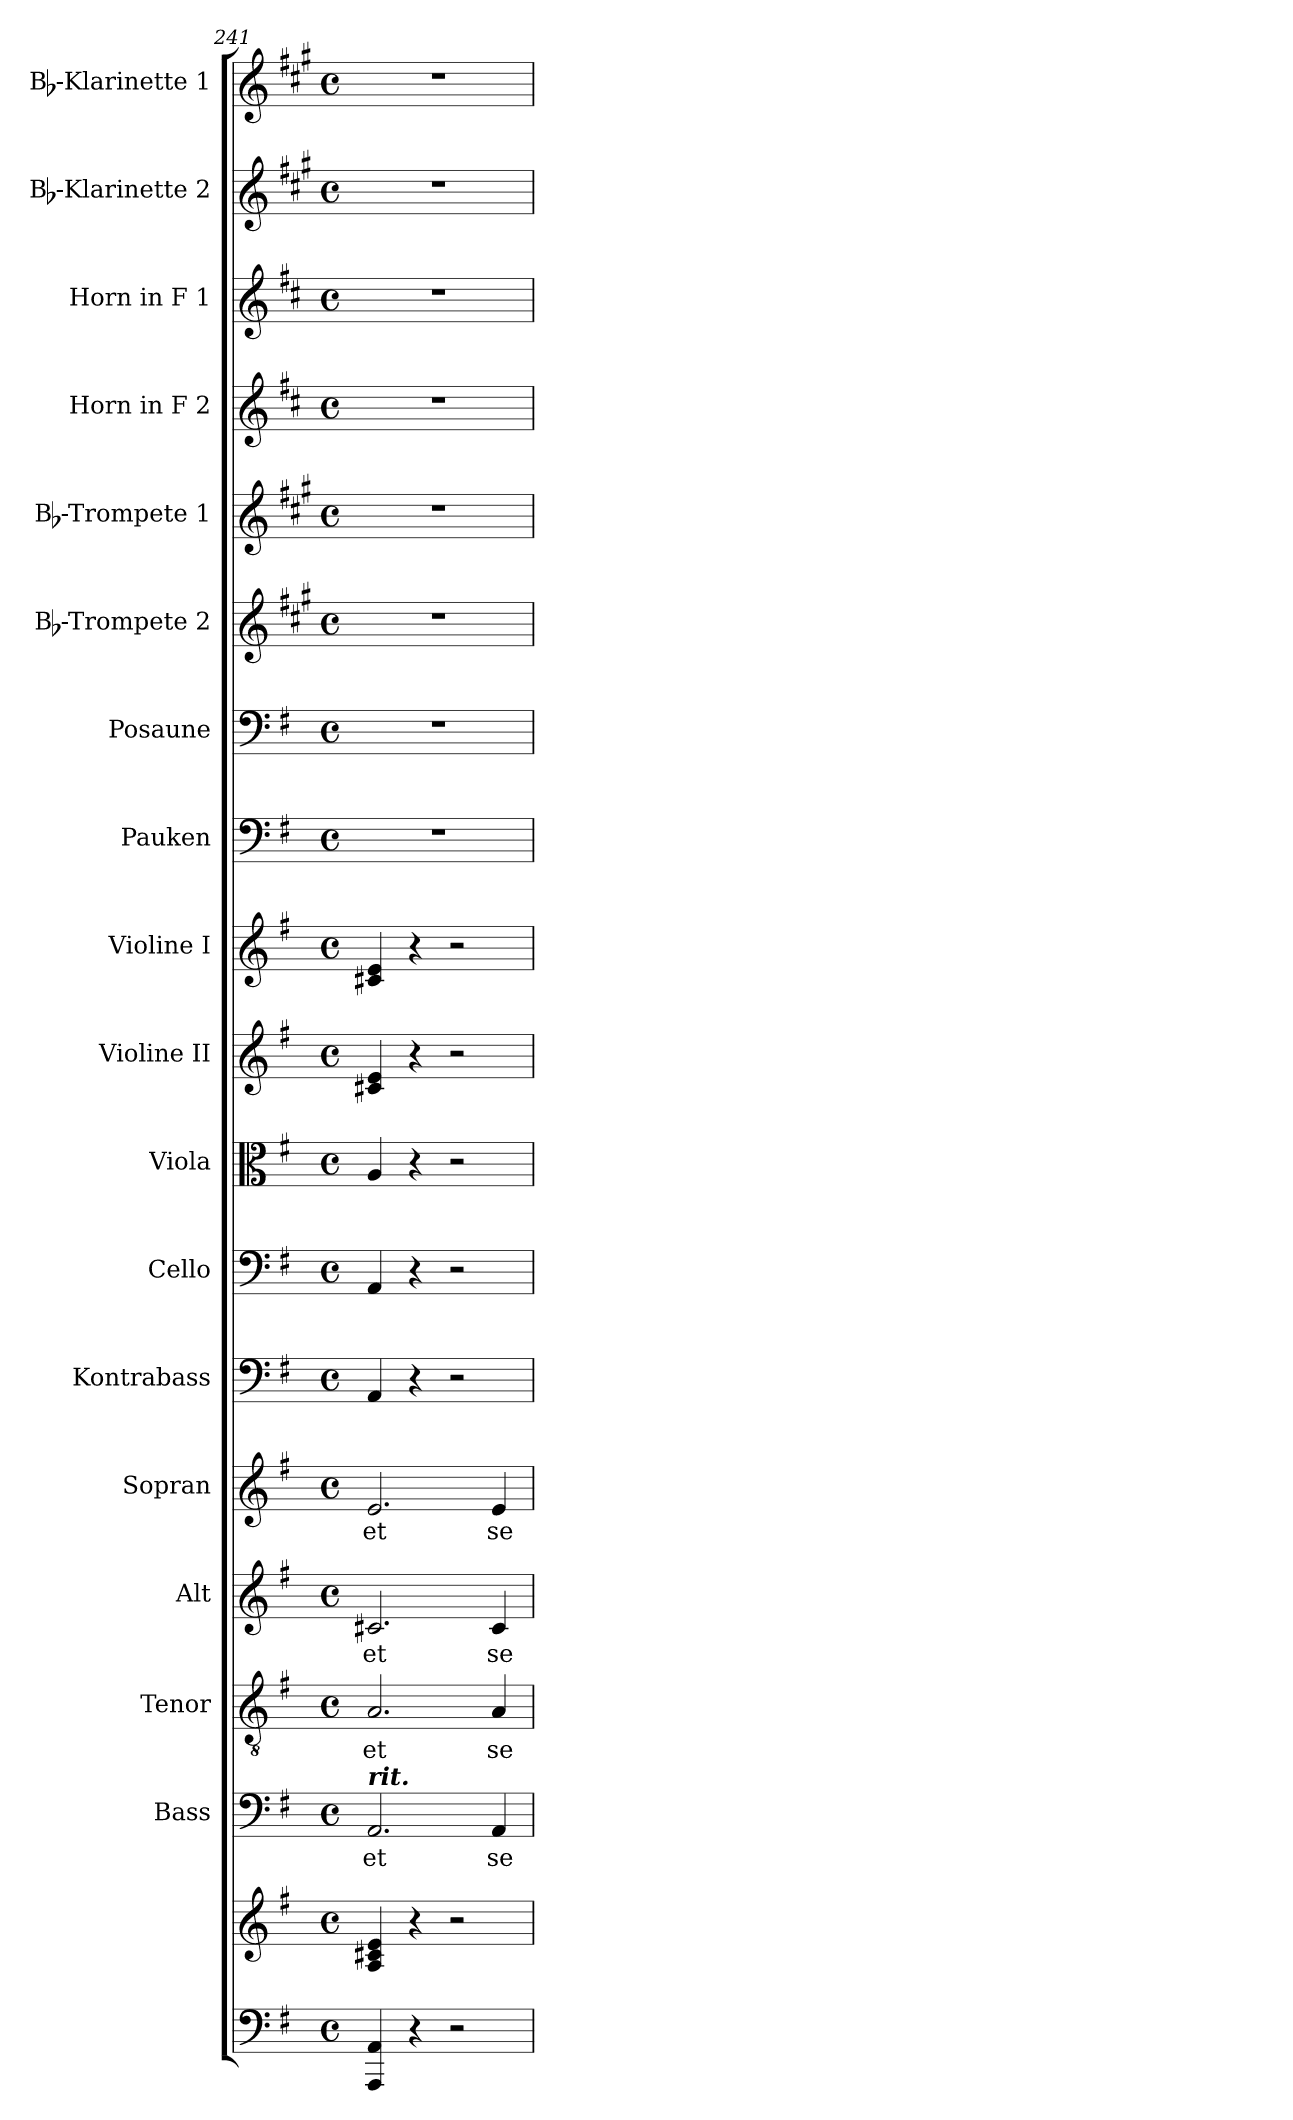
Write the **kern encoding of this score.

**kern	**kern	**kern	**text	**kern	**text	**kern	**text	**kern	**text	**kern	**kern	**kern	**kern	**kern	**kern	**kern	**kern	**kern	**kern	**kern	**kern	**kern
*part18	*part18	*part17	*part17	*part16	*part16	*part15	*part15	*part14	*part14	*part13	*part12	*part11	*part10	*part9	*part8	*part7	*part6	*part5	*part4	*part3	*part2	*part1
*staff19	*staff18	*staff17	*staff17	*staff16	*staff16	*staff15	*staff15	*staff14	*staff14	*staff13	*staff12	*staff11	*staff10	*staff9	*staff8	*staff7	*staff6	*staff5	*staff4	*staff3	*staff2	*staff1
*	*	*I"Bass	*	*I"Tenor	*	*I"Alt	*	*I"Sopran	*	*I"Kontrabass	*I"Cello	*I"Viola	*I"Violine II	*I"Violine I	*I"Pauken	*I"Posaune	*I"Bb-Trompete 2	*I"Bb-Trompete 1	*I"Horn in F 2	*I"Horn in F 1	*I"Bb-Klarinette 2	*I"Bb-Klarinette 1
*	*	*I'B.	*	*I'T.	*	*I'A.	*	*I'S.	*	*I'Kb.	*	*I'Vla.	*I'Vl. II	*I'Vl. I	*I'Pk.	*I'Pos.	*I'Bb Trp. 2	*I'Bb Trp. 1	*	*	*I'Bb Kl. 2	*I'Bb Kl. 1
!!LO:PB:g=z
*clefF4	*clefG2	*clefF4	*	*clefGv2	*	*clefG2	*	*clefG2	*	*clefF4	*clefF4	*clefC3	*clefG2	*clefG2	*clefF4	*clefF4	*clefG2	*clefG2	*clefG2	*clefG2	*clefG2	*clefG2
*	*	*	*	*	*	*	*	*	*	*ITrd7c12	*	*	*	*	*	*	*ITrd1c2	*ITrd1c2	*ITrd4c7	*ITrd4c7	*ITrd1c2	*ITrd1c2
*k[f#]	*k[f#]	*k[f#]	*	*k[f#]	*	*k[f#]	*	*k[f#]	*	*k[f#]	*k[f#]	*k[f#]	*k[f#]	*k[f#]	*k[f#]	*k[f#]	*k[f#]	*k[f#]	*k[f#]	*k[f#]	*k[f#]	*k[f#]
*G:	*G:	*G:	*	*G:	*	*G:	*	*G:	*	*G:	*G:	*G:	*G:	*G:	*G:	*G:	*G:	*G:	*G:	*G:	*G:	*G:
*M4/4	*M4/4	*M4/4	*	*M4/4	*	*M4/4	*	*M4/4	*	*M4/4	*M4/4	*M4/4	*M4/4	*M4/4	*M4/4	*M4/4	*M4/4	*M4/4	*M4/4	*M4/4	*M4/4	*M4/4
*met(c)	*met(c)	*met(c)	*	*met(c)	*	*met(c)	*	*met(c)	*	*met(c)	*met(c)	*met(c)	*met(c)	*met(c)	*met(c)	*met(c)	*met(c)	*met(c)	*met(c)	*met(c)	*met(c)	*met(c)
=241	=241	=241	=241	=241	=241	=241	=241	=241	=241	=241	=241	=241	=241	=241	=241	=241	=241	=241	=241	=241	=241	=241
!	!	!LO:TX:a:Bi:t=rit.	!	!	!	!	!	!	!	!	!	!	!	!	!	!	!	!	!	!	!	!
!	!	!	!LO:LY:b	!	!LO:LY:b	!	!LO:LY:b	!	!LO:LY:b	!	!	!	!	!	!	!	!	!	!	!	!	!
4AAA/ 4AA/	4A/ 4c#X/ 4e/	2.AA/	et	2.A/	et	2.c#X/	et	2.e/	et	4AAA/	4AA/	4A/	4c#X/ 4e/	4c#X/ 4e/	1r	1r	1r	1r	1r	1r	1r	1r
4r	4r	.	.	.	.	.	.	.	.	4r	4r	4r	4r	4r	.	.	.	.	.	.	.	.
2r	2r	.	.	.	.	.	.	.	.	2r	2r	2r	2r	2r	.	.	.	.	.	.	.	.
!	!	!	!LO:LY:b	!	!LO:LY:b	!	!LO:LY:b	!	!LO:LY:b	!	!	!	!	!	!	!	!	!	!	!	!	!
.	.	4AA/	se-	4A/	se-	4c#/	se-	4e/	se-	.	.	.	.	.	.	.	.	.	.	.	.	.
=	=	=	=	=	=	=	=	=	=	=	=	=	=	=	=	=	=	=	=	=	=	=
*-	*-	*-	*-	*-	*-	*-	*-	*-	*-	*-	*-	*-	*-	*-	*-	*-	*-	*-	*-	*-	*-	*-
